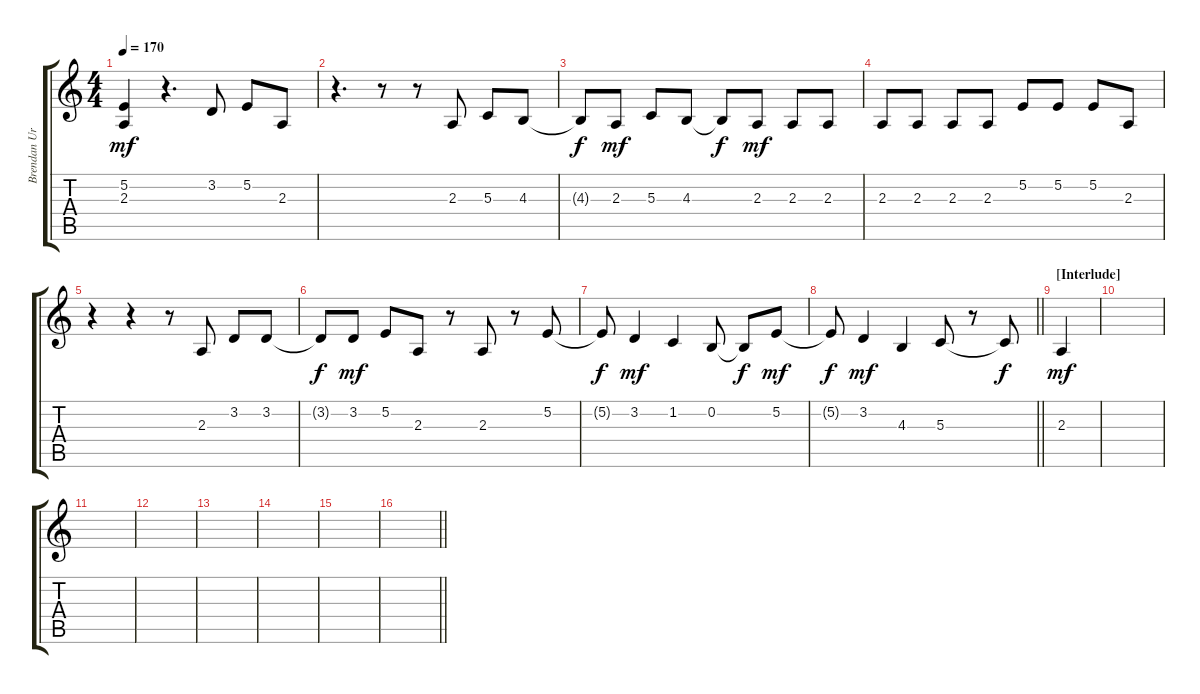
\track ("Brendan Urie" "Brendan Ur") {instrument clarinet}
\staff {score tabs}
\tuning (E4 B3 G3 D3 A2 E2) {hide}
\ts (4 4)
\tempo 170
\clef g2
\ks c
(5.2 2.3).4{dy mf} r.4{d} 3.2.8 5.2.8 2.3.8 |
r.4{d} r.8 r.8 2.3.8 5.3.8 4.3.8 |
4.3{t}.8{dy f} 2.3.8{dy mf} 5.3.8 4.3.8 4.3{t}.8{dy f} 2.3.8{dy mf} 2.3.8 2.3.8 |
2.3.8 2.3.8 2.3.8 2.3.8 5.2.8 5.2.8 5.2.8 2.3.8 |
r.4 r.4 r.8 2.3.8 3.2.8 3.2.8 |
3.2{t}.8{dy f} 3.2.8{dy mf} 5.2.8 2.3.8 r.8 2.3.8 r.8 5.2.8 |
5.2{t}.8{dy f} 3.2.4{dy mf} 1.2.4 0.2.8 0.2{t}.8{dy f} 5.2.8{dy mf} |
\barLineRight lightlight
5.2{t}.8{dy f} 3.2.4{dy mf} 4.3.4 5.3.8 r.8 5.3{t}.8{dy f} |
\section ("" "[Interlude]")
2.3.4{dy mf} |
|
|
|
|
|
|
\barLineRight lightlight
